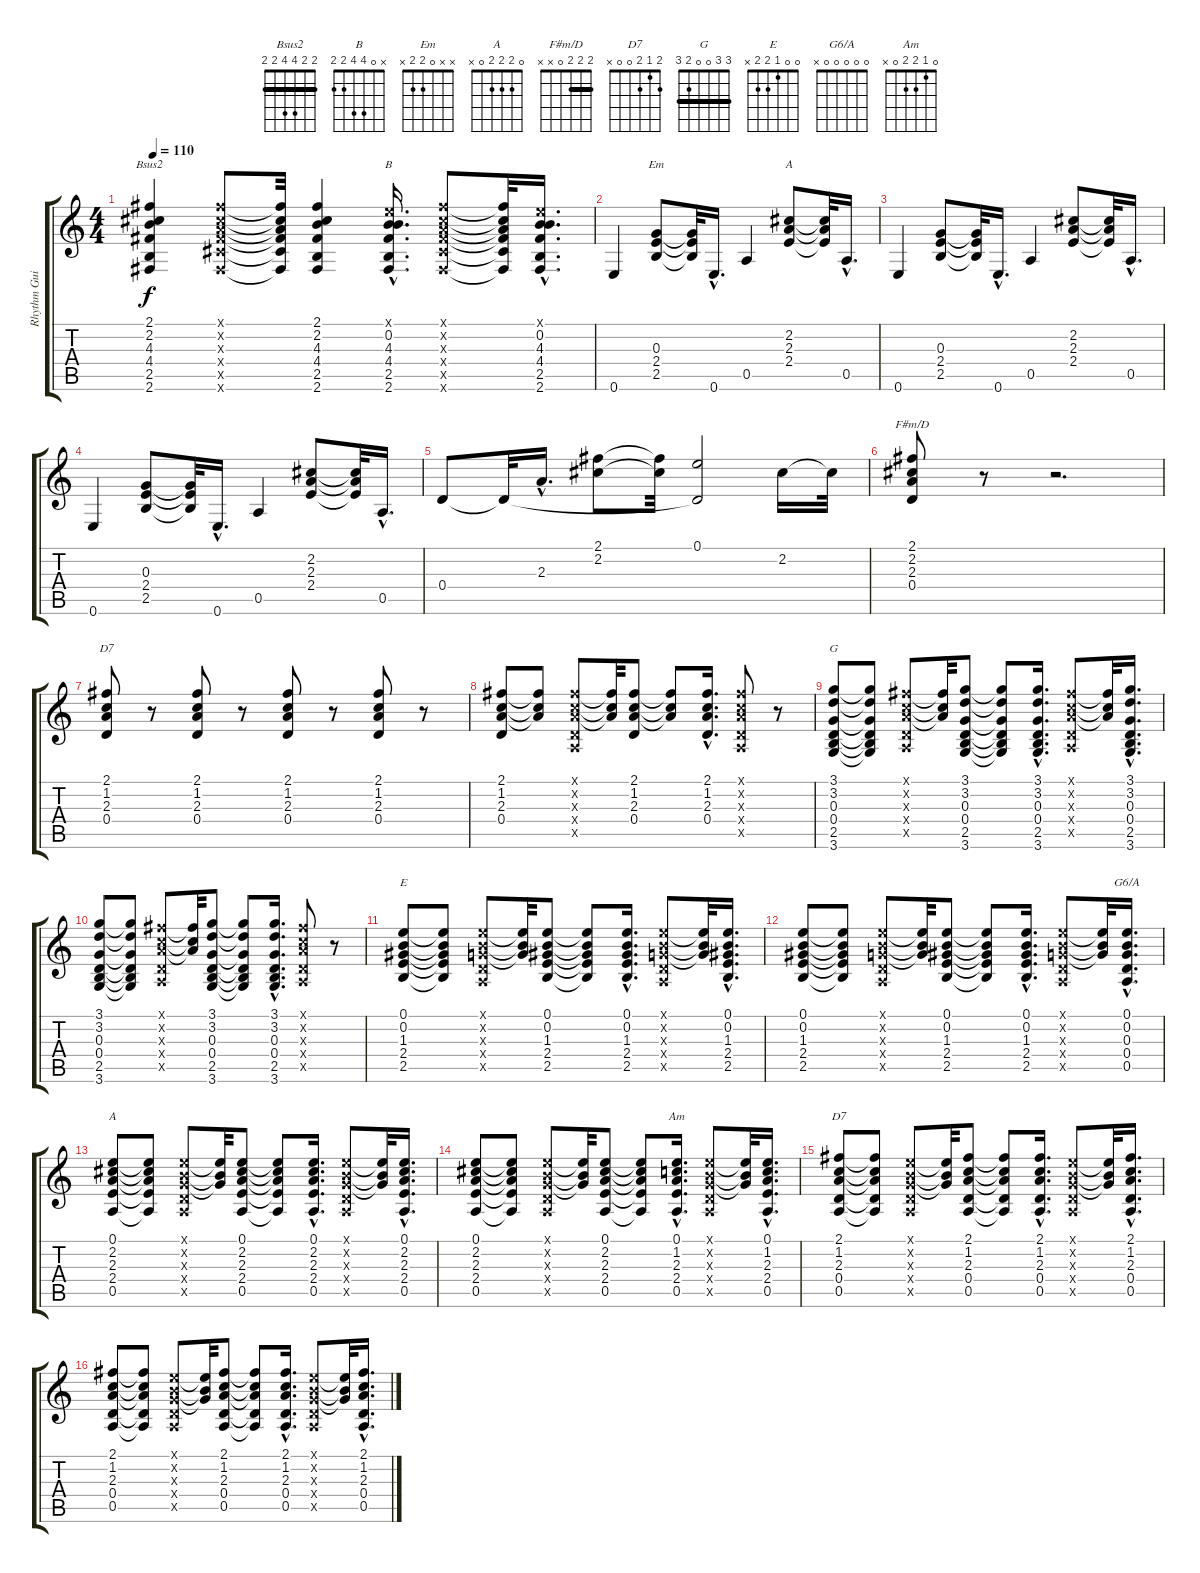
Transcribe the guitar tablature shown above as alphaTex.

\track ("Rhythm Guitar" "Rhythm Gui") {instrument acousticguitarsteel}
\staff {score tabs}
\tuning (E4 B3 G3 D3 A2 E2) {hide}
\chord ("Bsus2" 2 2 4 4 2 2) {barre 2}
\chord ("B" x 0 4 4 2 2)
\chord ("Em" x x 0 2 2 x)
\chord ("A" x 2 2 2 x x) {barre 2}
\chord ("F#m/D" 2 2 2 0 x x) {barre 2}
\chord ("D7" 2 1 2 0 x x)
\chord ("G" 3 3 0 0 2 3) {barre 3}
\chord ("E" 0 0 1 2 2 x)
\chord ("G6/A" 0 0 0 0 0 x)
\chord ("A" 0 2 2 2 0 x)
\chord ("Am" 0 1 2 2 0 x)
\chord ("D7" 2 1 2 0 0 x)
\ts (4 4)
\tempo 110
\clef g2
\ks c
(2.1 2.2 4.3 4.4 2.5 2.6).4{ch "Bsus2" dy f} (2.1{x} 2.2{x} 2.3{x} 4.4{x} 4.5{x} 2.6{x}).8 (2.1{t} 2.2{t} 2.3{t} 4.4{t} 4.5{t} 2.6{t}).32 (2.1 2.2 4.3 4.4 2.5 2.6).4 (0.1{hac x} 0.2{hac} 4.3{hac} 4.4{hac} 2.5{hac} 2.6{hac}).16{d ch "B"} (2.1{x} 2.2{x} 2.3{x} 4.4{x} 4.5{x} 2.6{x}).8 (2.1{t} 2.2{t} 2.3{t} 4.4{t} 4.5{t} 2.6{t}).32 (0.1{hac x} 0.2{hac} 4.3{hac} 4.4{hac} 2.5{hac} 2.6{hac}).16{d} |
0.6.4 (0.3 2.4 2.5).8{ch "Em"} (0.3{t} 2.4{t} 2.5{t}).32 0.6{hac}.16{d} 0.5.4 (2.2 2.3 2.4).8{ch "A"} (2.2{t} 2.3{t} 2.4{t}).32 0.5{hac}.16{d} |
0.6.4 (0.3 2.4 2.5).8 (0.3{t} 2.4{t} 2.5{t}).32 0.6{hac}.16{d} 0.5.4 (2.2 2.3 2.4).8 (2.2{t} 2.3{t} 2.4{t}).32 0.5{hac}.16{d} |
0.6.4 (0.3 2.4 2.5).8 (0.3{t} 2.4{t} 2.5{t}).32 0.6{hac}.16{d} 0.5.4 (2.2 2.3 2.4).8 (2.2{t} 2.3{t} 2.4{t}).32 0.5{hac}.16{d} |
0.4.8 0.4{t}.32 2.3{hac}.16{d} (2.1 2.2).8 (2.1{t} 2.2{t}).32 (0.1 0.4{t}).2 2.2.16 2.2{t}.32 |
(2.1 2.2 2.3 0.4).8{ch "F#m/D"} r.8 r.2{d} |
(2.1 1.2 2.3 0.4).8{ch "D7"} r.8 (2.1 1.2 2.3 0.4).8 r.8 (2.1 1.2 2.3 0.4).8 r.8 (2.1 1.2 2.3 0.4).8 r.8 |
(2.1 1.2 2.3 0.4).8 (2.1{t} 1.2{t} 2.3{t}).8 (2.1{x} 1.2{x} 2.3{x} 0.4{x} 0.5{x}).8 (2.1{t} 1.2{t} 2.3{t}).32 (2.1 1.2 2.3 0.4).8 (2.1{t} 1.2{t} 2.3{t}).8 (2.1{hac} 1.2{hac} 2.3{hac} 0.4{hac}).16{d} (2.1{x} 1.2{x} 2.3{x} 0.4{x} 0.5{x}).8 r.8 |
(3.1 3.2 0.3 0.4 2.5 3.6).8{ch "G"} (3.1{t} 3.2{t} 0.3{t} 0.4{t} 2.5{t} 3.6{t}).8 (2.1{x} 1.2{x} 2.3{x} 0.4{x} 0.5{x}).8 (2.1{t} 1.2{t} 2.3{t}).32 (3.1 3.2 0.3 0.4 2.5 3.6).8 (3.1{t} 3.2{t} 0.3{t} 0.4{t} 2.5{t} 3.6{t}).8 (3.1{hac} 3.2{hac} 0.3{hac} 0.4{hac} 2.5{hac} 3.6{hac}).16{d} (2.1{x} 1.2{x} 2.3{x} 0.4{x} 0.5{x}).8 (2.1{t} 1.2{t} 2.3{t}).32 (3.1{hac} 3.2{hac} 0.3{hac} 0.4{hac} 2.5{hac} 3.6{hac}).16{d} |
(3.1 3.2 0.3 0.4 2.5 3.6).8 (3.1{t} 3.2{t} 0.3{t} 0.4{t} 2.5{t} 3.6{t}).8 (2.1{x} 1.2{x} 2.3{x} 0.4{x} 0.5{x}).8 (2.1{t} 1.2{t} 2.3{t}).32 (3.1 3.2 0.3 0.4 2.5 3.6).8 (3.1{t} 3.2{t} 0.3{t} 0.4{t} 2.5{t} 3.6{t}).8 (3.1{hac} 3.2{hac} 0.3{hac} 0.4{hac} 2.5{hac} 3.6{hac}).16{d} (2.1{x} 1.2{x} 2.3{x} 0.4{x} 0.5{x}).8 r.8 |
(0.1 0.2 1.3 2.4 2.5).8{ch "E"} (0.1{t} 0.2{t} 1.3{t} 2.4{t} 2.5{t}).8 (0.1{x} 0.2{x} 0.3{x} 0.4{x} 0.5{x}).8 (0.1{t} 0.2{t} 0.3{t}).32 (0.1 0.2 1.3 2.4 2.5).8 (0.1{t} 0.2{t} 1.3{t} 2.4{t} 2.5{t}).8 (0.1{hac} 0.2{hac} 1.3{hac} 2.4{hac} 2.5{hac}).16{d} (0.1{x} 0.2{x} 0.3{x} 0.4{x} 0.5{x}).8 (0.1{t} 0.2{t} 0.3{t}).32 (0.1{hac} 0.2{hac} 1.3{hac} 2.4{hac} 2.5{hac}).16{d} |
(0.1 0.2 1.3 2.4 2.5).8 (0.1{t} 0.2{t} 1.3{t} 2.4{t} 2.5{t}).8 (0.1{x} 0.2{x} 0.3{x} 0.4{x} 0.5{x}).8 (0.1{t} 0.2{t} 0.3{t}).32 (0.1 0.2 1.3 2.4 2.5).8 (0.1{t} 0.2{t} 1.3{t} 2.4{t} 2.5{t}).8 (0.1{hac} 0.2{hac} 1.3{hac} 2.4{hac} 2.5{hac}).16{d} (0.1{x} 0.2{x} 0.3{x} 0.4{x} 0.5{x}).8 (0.1{t} 0.2{t} 0.3{t}).32 (0.1{hac} 0.2{hac} 0.3{hac} 0.4{hac} 0.5{hac}).16{d ch "G6/A"} |
(0.1 2.2 2.3 2.4 0.5).8{ch "A"} (0.1{t} 2.2{t} 2.3{t} 2.4{t} 0.5{t}).8 (0.1{x} 0.2{x} 0.3{x} 0.4{x} 0.5{x}).8 (0.1{t} 0.2{t} 0.3{t}).32 (0.1 2.2 2.3 2.4 0.5).8 (0.1{t} 2.2{t} 2.3{t} 2.4{t} 0.5{t}).8 (0.1{hac} 2.2{hac} 2.3{hac} 2.4{hac} 0.5{hac}).16{d} (0.1{x} 0.2{x} 0.3{x} 0.4{x} 0.5{x}).8 (0.1{t} 0.2{t} 0.3{t}).32 (0.1{hac} 2.2{hac} 2.3{hac} 2.4{hac} 0.5{hac}).16{d} |
(0.1 2.2 2.3 2.4 0.5).8 (0.1{t} 2.2{t} 2.3{t} 2.4{t} 0.5{t}).8 (0.1{x} 0.2{x} 0.3{x} 0.4{x} 0.5{x}).8 (0.1{t} 0.2{t} 0.3{t}).32 (0.1 2.2 2.3 2.4 0.5).8 (0.1{t} 2.2{t} 2.3{t} 2.4{t} 0.5{t}).8 (0.1{hac} 1.2{hac} 2.3{hac} 2.4{hac} 0.5{hac}).16{d ch "Am"} (0.1{x} 0.2{x} 0.3{x} 0.4{x} 0.5{x}).8 (0.1{t} 0.2{t} 0.3{t}).32 (0.1{hac} 1.2{hac} 2.3{hac} 2.4{hac} 0.5{hac}).16{d} |
(2.1 1.2 2.3 0.4 0.5).8{ch "D7"} (2.1{t} 1.2{t} 2.3{t} 0.4{t} 0.5{t}).8 (0.1{x} 0.2{x} 0.3{x} 0.4{x} 0.5{x}).8 (0.1{t} 0.2{t} 0.3{t}).32 (2.1 1.2 2.3 0.4 0.5).8 (2.1{t} 1.2{t} 2.3{t} 0.4{t} 0.5{t}).8 (2.1{hac} 1.2{hac} 2.3{hac} 0.4{hac} 0.5{hac}).16{d} (0.1{x} 0.2{x} 0.3{x} 0.4{x} 0.5{x}).8 (0.1{t} 0.2{t} 0.3{t}).32 (2.1{hac} 1.2{hac} 2.3{hac} 0.4{hac} 0.5{hac}).16{d} |
(2.1 1.2 2.3 0.4 0.5).8 (2.1{t} 1.2{t} 2.3{t} 0.4{t} 0.5{t}).8 (0.1{x} 0.2{x} 0.3{x} 0.4{x} 0.5{x}).8 (0.1{t} 0.2{t} 0.3{t}).32 (2.1 1.2 2.3 0.4 0.5).8 (2.1{t} 1.2{t} 2.3{t} 0.4{t} 0.5{t}).8 (2.1{hac} 1.2{hac} 2.3{hac} 0.4{hac} 0.5{hac}).16{d} (0.1{x} 0.2{x} 0.3{x} 0.4{x} 0.5{x}).8 (0.1{t} 0.2{t} 0.3{t}).32 (2.1{hac} 1.2{hac} 2.3{hac} 0.4{hac} 0.5{hac}).16{d}
